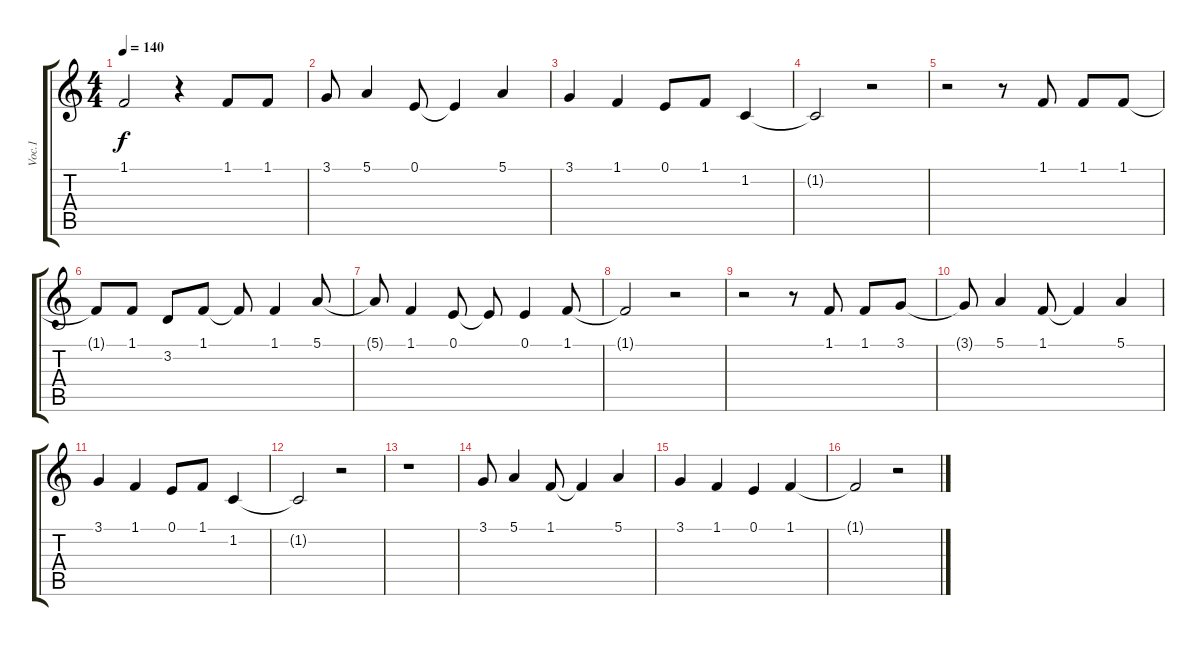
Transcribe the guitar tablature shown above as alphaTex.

\track ("Voc.1" "Voc.1") {instrument lead2sawtooth}
\staff {score tabs}
\tuning (E4 B3 G3 D3 A2 E2) {hide}
\ts (4 4)
\tempo 140
\clef g2
\ks c
1.1.2{dy f} r.4 1.1.8 1.1.8 |
3.1.8 5.1.4 0.1.8 0.1{t}.4 5.1.4 |
3.1.4 1.1.4 0.1.8 1.1.8 1.2.4 |
1.2{t}.2 r.2 |
r.2 r.8 1.1.8 1.1.8 1.1.8 |
1.1{t}.8 1.1.8 3.2.8 1.1.8 1.1{t}.8 1.1.4 5.1.8 |
5.1{t}.8 1.1.4 0.1.8 0.1{t}.8 0.1.4 1.1.8 |
1.1{t}.2 r.2 |
r.2 r.8 1.1.8 1.1.8 3.1.8 |
3.1{t}.8 5.1.4 1.1.8 1.1{t}.4 5.1.4 |
3.1.4 1.1.4 0.1.8 1.1.8 1.2.4 |
1.2{t}.2 r.2 |
r.1 |
3.1.8 5.1.4 1.1.8 1.1{t}.4 5.1.4 |
3.1.4 1.1.4 0.1.4 1.1.4 |
1.1{t}.2 r.2
